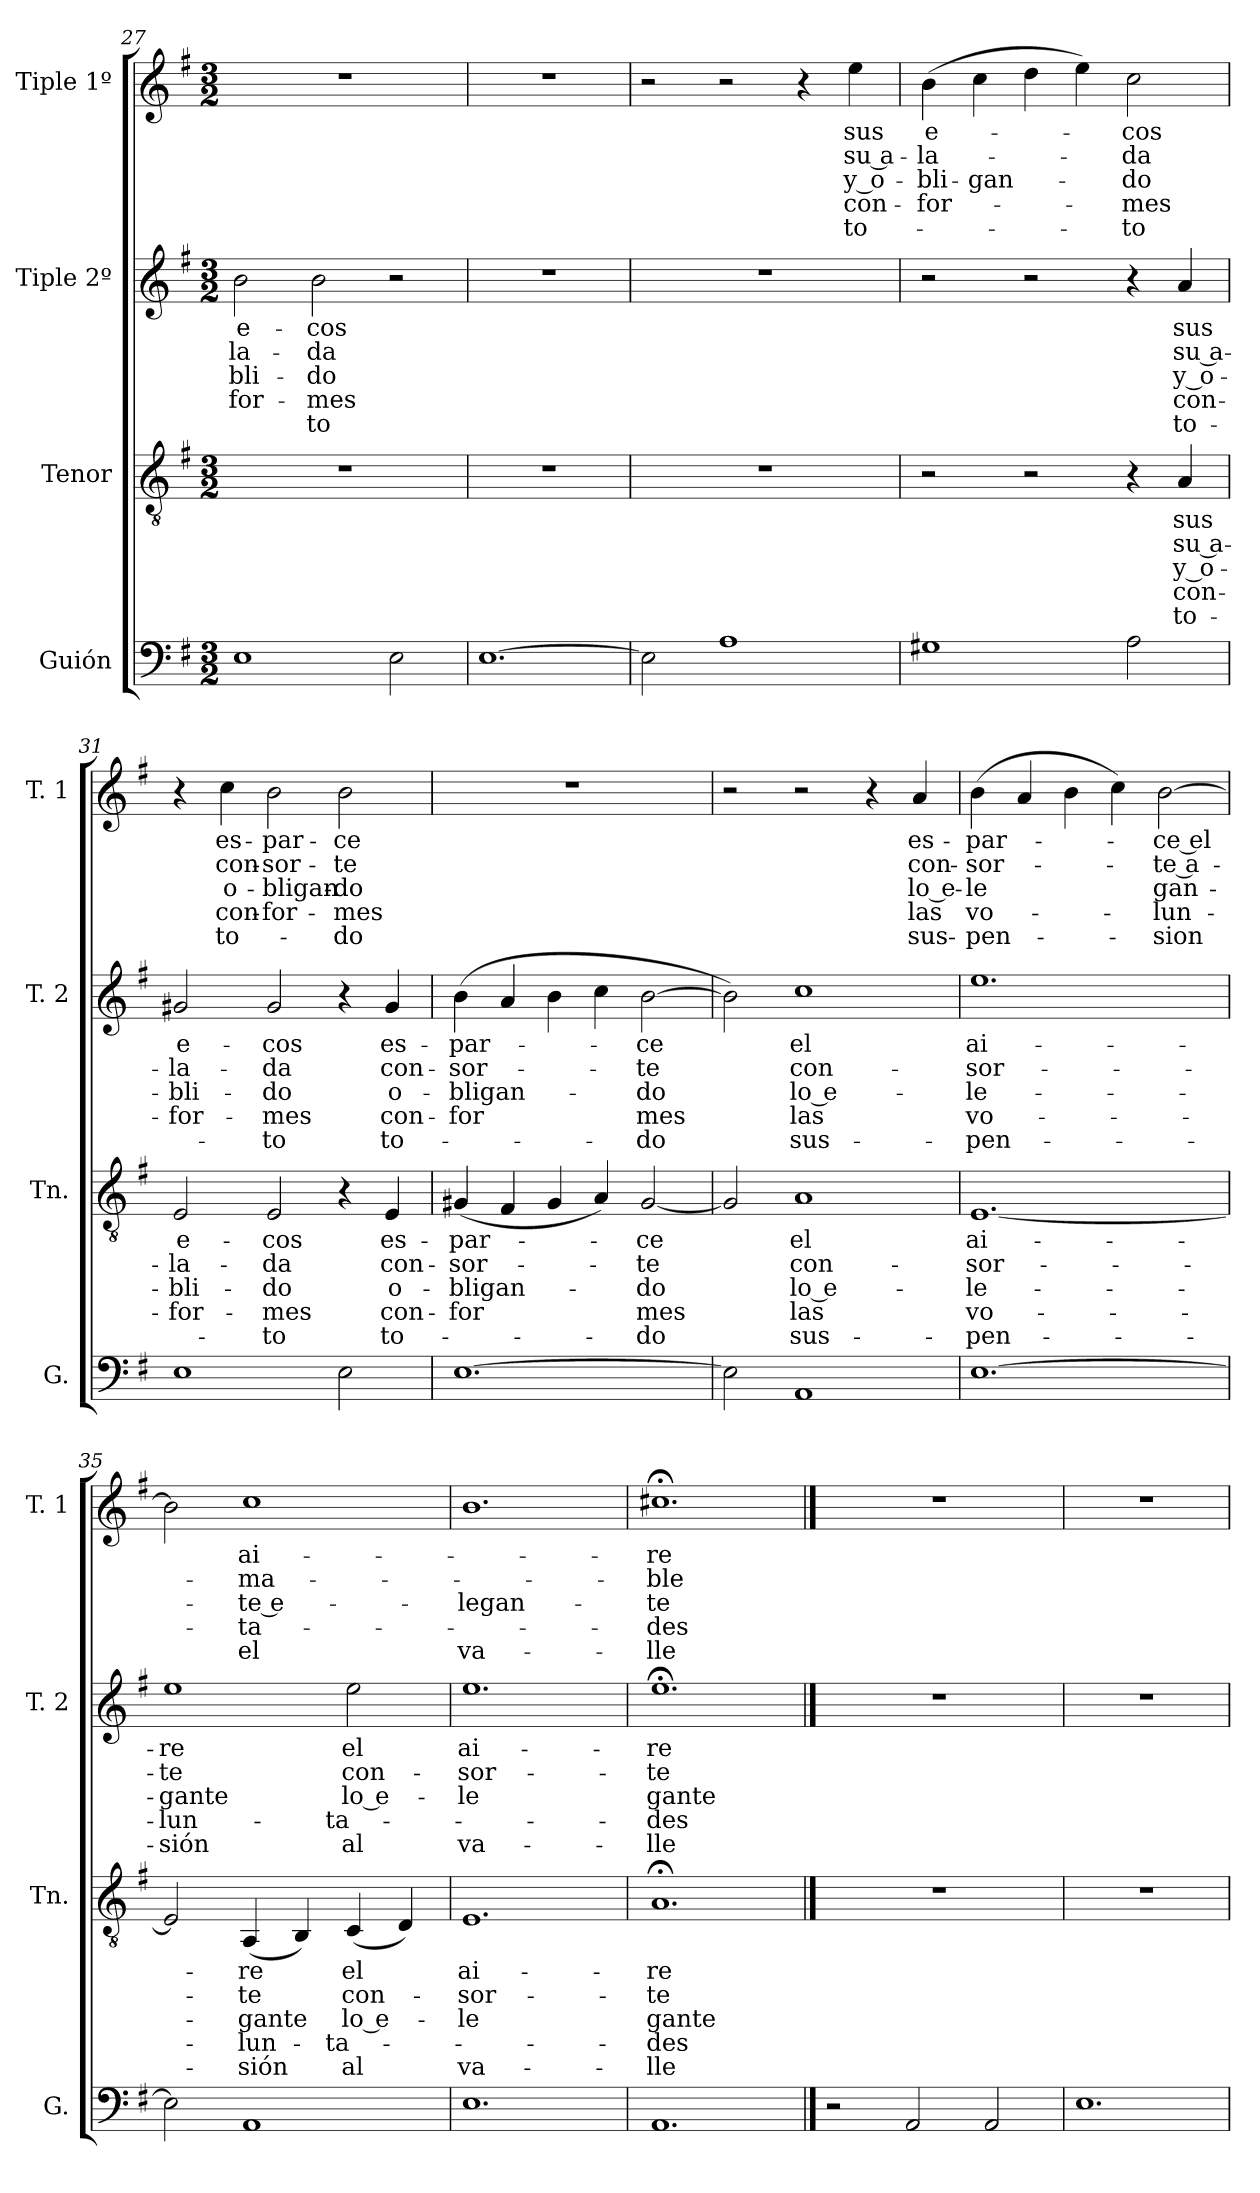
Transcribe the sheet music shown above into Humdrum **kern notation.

**kern	**kern	**text	**text	**text	**text	**text	**kern	**text	**text	**text	**text	**text	**kern	**text	**text	**text	**text	**text
*part4	*part3	*part3	*part3	*part3	*part3	*part3	*part2	*part2	*part2	*part2	*part2	*part2	*part1	*part1	*part1	*part1	*part1	*part1
*staff4	*staff3	*staff3	*staff3	*staff3	*staff3	*staff3	*staff2	*staff2	*staff2	*staff2	*staff2	*staff2	*staff1	*staff1	*staff1	*staff1	*staff1	*staff1
*I"Guión	*I"Tenor	*	*	*	*	*	*I"Tiple 2º	*	*	*	*	*	*I"Tiple 1º	*	*	*	*	*
*I'G.	*I'Tn.	*	*	*	*	*	*I'T. 2	*	*	*	*	*	*I'T. 1	*	*	*	*	*
*clefF4	*clefGv2	*	*	*	*	*	*clefG2	*	*	*	*	*	*clefG2	*	*	*	*	*
*k[f#]	*k[f#]	*	*	*	*	*	*k[f#]	*	*	*	*	*	*k[f#]	*	*	*	*	*
*M3/2	*M3/2	*	*	*	*	*	*M3/2	*	*	*	*	*	*M3/2	*	*	*	*	*
=27	=27	=27	=27	=27	=27	=27	=27	=27	=27	=27	=27	=27	=27	=27	=27	=27	=27	=27
1E	1.r	.	.	.	.	.	2b	e-	-la-	-bli-	-for-	.	1.r	.	.	.	.	.
.	.	.	.	.	.	.	2b	-cos	-da	-do	-mes	-to	.	.	.	.	.	.
2E	.	.	.	.	.	.	2r	.	.	.	.	.	.	.	.	.	.	.
=28	=28	=28	=28	=28	=28	=28	=28	=28	=28	=28	=28	=28	=28	=28	=28	=28	=28	=28
[1.E	1.r	.	.	.	.	.	1.r	.	.	.	.	.	1.r	.	.	.	.	.
=29	=29	=29	=29	=29	=29	=29	=29	=29	=29	=29	=29	=29	=29	=29	=29	=29	=29	=29
2E]	1.r	.	.	.	.	.	1.r	.	.	.	.	.	2r	.	.	.	.	.
1A	.	.	.	.	.	.	.	.	.	.	.	.	2r	.	.	.	.	.
.	.	.	.	.	.	.	.	.	.	.	.	.	4r	.	.	.	.	.
.	.	.	.	.	.	.	.	.	.	.	.	.	4ee	sus	su a-	y o-	con-	to-
=30	=30	=30	=30	=30	=30	=30	=30	=30	=30	=30	=30	=30	=30	=30	=30	=30	=30	=30
1G#X	2r	.	.	.	.	.	2r	.	.	.	.	.	(4b	e-	-la-	-bli-	-for-	.
.	.	.	.	.	.	.	.	.	.	.	.	.	4cc	.	.	-gan-	.	.
.	2r	.	.	.	.	.	2r	.	.	.	.	.	4dd	.	.	.	.	.
.	.	.	.	.	.	.	.	.	.	.	.	.	4ee)	.	.	.	.	.
2A	4r	.	.	.	.	.	4r	.	.	.	.	.	2cc	-cos	-da	-do	-mes	-to
.	4A	sus	su a-	y o-	con-	to-	4a	sus	su a-	y o-	con-	to-	.	.	.	.	.	.
=31	=31	=31	=31	=31	=31	=31	=31	=31	=31	=31	=31	=31	=31	=31	=31	=31	=31	=31
1E	2E	e-	-la-	-bli-	-for-	.	2g#X	e-	-la-	-bli-	-for-	.	4r	.	.	.	.	.
.	.	.	.	.	.	.	.	.	.	.	.	.	4cc	es-	con-	o-	con-	to-
.	2E	-cos	-da	-do	-mes	-to	2g#	-cos	-da	-do	-mes	-to	2b	-par-	-sor-	-bligan-	-for-	.
2E	4r	.	.	.	.	.	4r	.	.	.	.	.	2b	-ce	-te	-do	-mes	-do
.	4E	es-	con-	o-	con-	to-	4g#	es-	con-	o-	con-	to-	.	.	.	.	.	.
=32	=32	=32	=32	=32	=32	=32	=32	=32	=32	=32	=32	=32	=32	=32	=32	=32	=32	=32
[1.E	(4G#X	-par-	-sor-	-bligan-	-for	.	(4b	-par-	-sor-	-bligan-	-for	.	1.r	.	.	.	.	.
.	4F#	.	.	.	.	.	4a	.	.	.	.	.	.	.	.	.	.	.
.	4G#	.	.	.	.	.	4b	.	.	.	.	.	.	.	.	.	.	.
.	4A)	.	.	.	.	.	4cc	.	.	.	.	.	.	.	.	.	.	.
.	[2G#	-ce	-te	-do	-mes	-do	[2b	-ce	-te	-do	-mes	-do	.	.	.	.	.	.
=33	=33	=33	=33	=33	=33	=33	=33	=33	=33	=33	=33	=33	=33	=33	=33	=33	=33	=33
2E]	2G#]	.	.	.	.	.	2b])	.	.	.	.	.	2r	.	.	.	.	.
1AA	1A	-el	-con-	lo e-	-las	-sus-	1cc	-el	-con-	lo e-	-las	-sus-	2r	.	.	.	.	.
.	.	.	.	.	.	.	.	.	.	.	.	.	4r	.	.	.	.	.
.	.	.	.	.	.	.	.	.	.	.	.	.	4a	es-	con-	lo e-	las	sus-
=34	=34	=34	=34	=34	=34	=34	=34	=34	=34	=34	=34	=34	=34	=34	=34	=34	=34	=34
[1.E	[1.E	ai-	-sor-	-le-	vo-	-pen-	1.ee	ai-	-sor-	-le-	vo-	-pen-	(4b	-par-	-sor-	-le	vo-	-pen-
.	.	.	.	.	.	.	.	.	.	.	.	.	4a	.	.	.	.	.
.	.	.	.	.	.	.	.	.	.	.	.	.	4b	.	.	.	.	.
.	.	.	.	.	.	.	.	.	.	.	.	.	4cc)	.	.	.	.	.
.	.	.	.	.	.	.	.	.	.	.	.	.	[2b	-ce el	te a-	-gan-	-lun-	-sion
=35	=35	=35	=35	=35	=35	=35	=35	=35	=35	=35	=35	=35	=35	=35	=35	=35	=35	=35
2E]	2E]	.	.	.	.	.	1ee	-re	-te	-gante	-lun-	-sión	2b]	.	.	.	.	.
1AA	(4AA	-re	-te	-gante	-lun-	-sión	.	.	.	.	.	.	1cc	ai-	-ma-	te e-	-ta-	el
.	4BB)	.	.	.	.	.	.	.	.	.	.	.	.	.	.	.	.	.
.	(4C	el	con-	lo e-	-ta-	al	2ee	el	con-	lo e-	-ta-	al	.	.	.	.	.	.
.	4D)	.	.	.	.	.	.	.	.	.	.	.	.	.	.	.	.	.
=36	=36	=36	=36	=36	=36	=36	=36	=36	=36	=36	=36	=36	=36	=36	=36	=36	=36	=36
1.E	1.E	ai-	-sor-	-le	.	va-	1.ee	ai-	-sor-	-le	.	va-	1.b	.	.	-legan-	.	va-
=37	=37	=37	=37	=37	=37	=37	=37	=37	=37	=37	=37	=37	=37	=37	=37	=37	=37	=37
1.AA	1.A;<	-re	-te	gante	-des	-lle	1.ee;<	-re	-te	gante	-des	-lle	1.cc#i;<	-re	-ble	-te	-des	-lle
!!LO:LB:g=z
==38	==38	==38	==38	==38	==38	==38	==38	==38	==38	==38	==38	==38	==38	==38	==38	==38	==38	==38
2r	1.r	.	.	.	.	.	1.r	.	.	.	.	.	1.r	.	.	.	.	.
2AA	.	.	.	.	.	.	.	.	.	.	.	.	.	.	.	.	.	.
2AA	.	.	.	.	.	.	.	.	.	.	.	.	.	.	.	.	.	.
=39	=39	=39	=39	=39	=39	=39	=39	=39	=39	=39	=39	=39	=39	=39	=39	=39	=39	=39
1.E	1.r	.	.	.	.	.	1.r	.	.	.	.	.	1.r	.	.	.	.	.
=	=	=	=	=	=	=	=	=	=	=	=	=	=	=	=	=	=	=
*-	*-	*-	*-	*-	*-	*-	*-	*-	*-	*-	*-	*-	*-	*-	*-	*-	*-	*-
